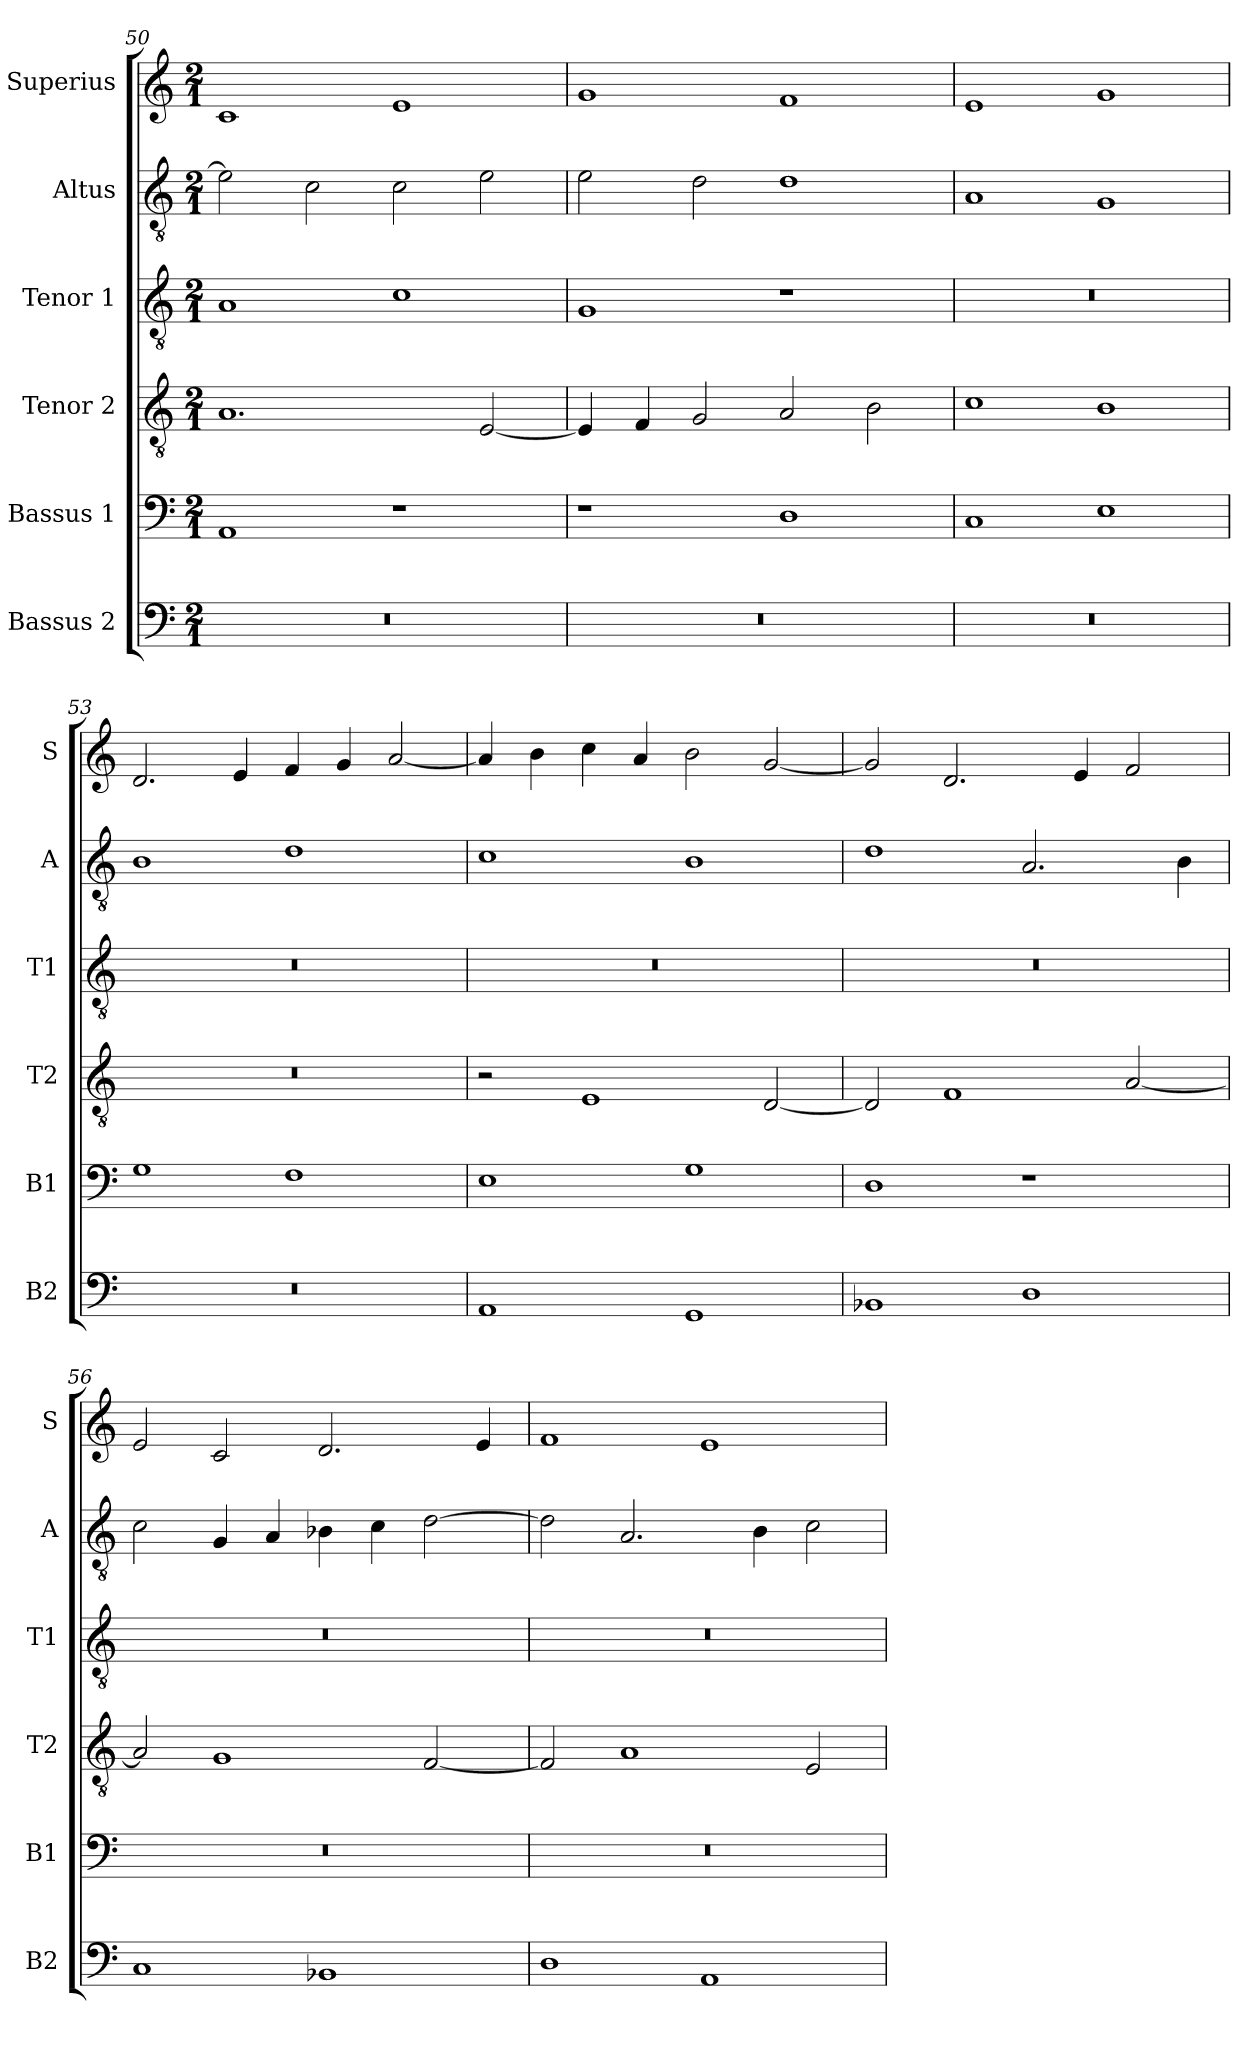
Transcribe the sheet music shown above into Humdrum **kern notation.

**kern	**kern	**kern	**kern	**kern	**kern
*part6	*part5	*part4	*part3	*part2	*part1
*staff6	*staff5	*staff4	*staff3	*staff2	*staff1
*I"Bassus 2	*I"Bassus 1	*I"Tenor 2	*I"Tenor 1	*I"Altus	*I"Superius
*I'B2	*I'B1	*I'T2	*I'T1	*I'A	*I'S
*clefF4	*clefF4	*clefGv2	*clefGv2	*clefGv2	*clefG2
*k[]	*k[]	*k[]	*k[]	*k[]	*k[]
*a:	*a:	*a:	*a:	*a:	*a:
*M2/1	*M2/1	*M2/1	*M2/1	*M2/1	*M2/1
=50	=50	=50	=50	=50	=50
0r	1AA	1.A	1A	2e]	1c
.	.	.	.	2c	.
.	1r	.	1c	2c	1e
.	.	[2E	.	2e	.
=51	=51	=51	=51	=51	=51
0r	1r	4E]	1G	2e	1g
.	.	4F	.	.	.
.	.	2G	.	2d	.
.	1D	2A	1r	1d	1f
.	.	2B	.	.	.
=52	=52	=52	=52	=52	=52
0r	1C	1c	0r	1A	1e
.	1E	1B	.	1G	1g
=53	=53	=53	=53	=53	=53
0r	1G	0r	0r	1B	2.d
.	.	.	.	.	4e
.	1F	.	.	1d	4f
.	.	.	.	.	4g
.	.	.	.	.	[2a
=54	=54	=54	=54	=54	=54
1AA	1E	2r	0r	1c	4a]
.	.	.	.	.	4b
.	.	1E	.	.	4cc
.	.	.	.	.	4a
1GG	1G	.	.	1B	2b
.	.	[2D	.	.	[2g
=55	=55	=55	=55	=55	=55
1BB-X	1D	2D]	0r	1d	2g]
.	.	1F	.	.	2.d
1D	1r	.	.	2.A	.
.	.	.	.	.	4e
.	.	[2A	.	.	2f
.	.	.	.	4B	.
=56	=56	=56	=56	=56	=56
1C	0r	2A]	0r	2c	2e
.	.	1G	.	4G	2c
.	.	.	.	4A	.
1BB-X	.	.	.	4B-X	2.d
.	.	.	.	4c	.
.	.	[2F	.	[2d	.
.	.	.	.	.	4e
=57	=57	=57	=57	=57	=57
1D	0r	2F]	0r	2d]	1f
.	.	1A	.	2.A	.
1AA	.	.	.	.	1e
.	.	.	.	4B	.
.	.	2E	.	2c	.
=	=	=	=	=	=
*-	*-	*-	*-	*-	*-
